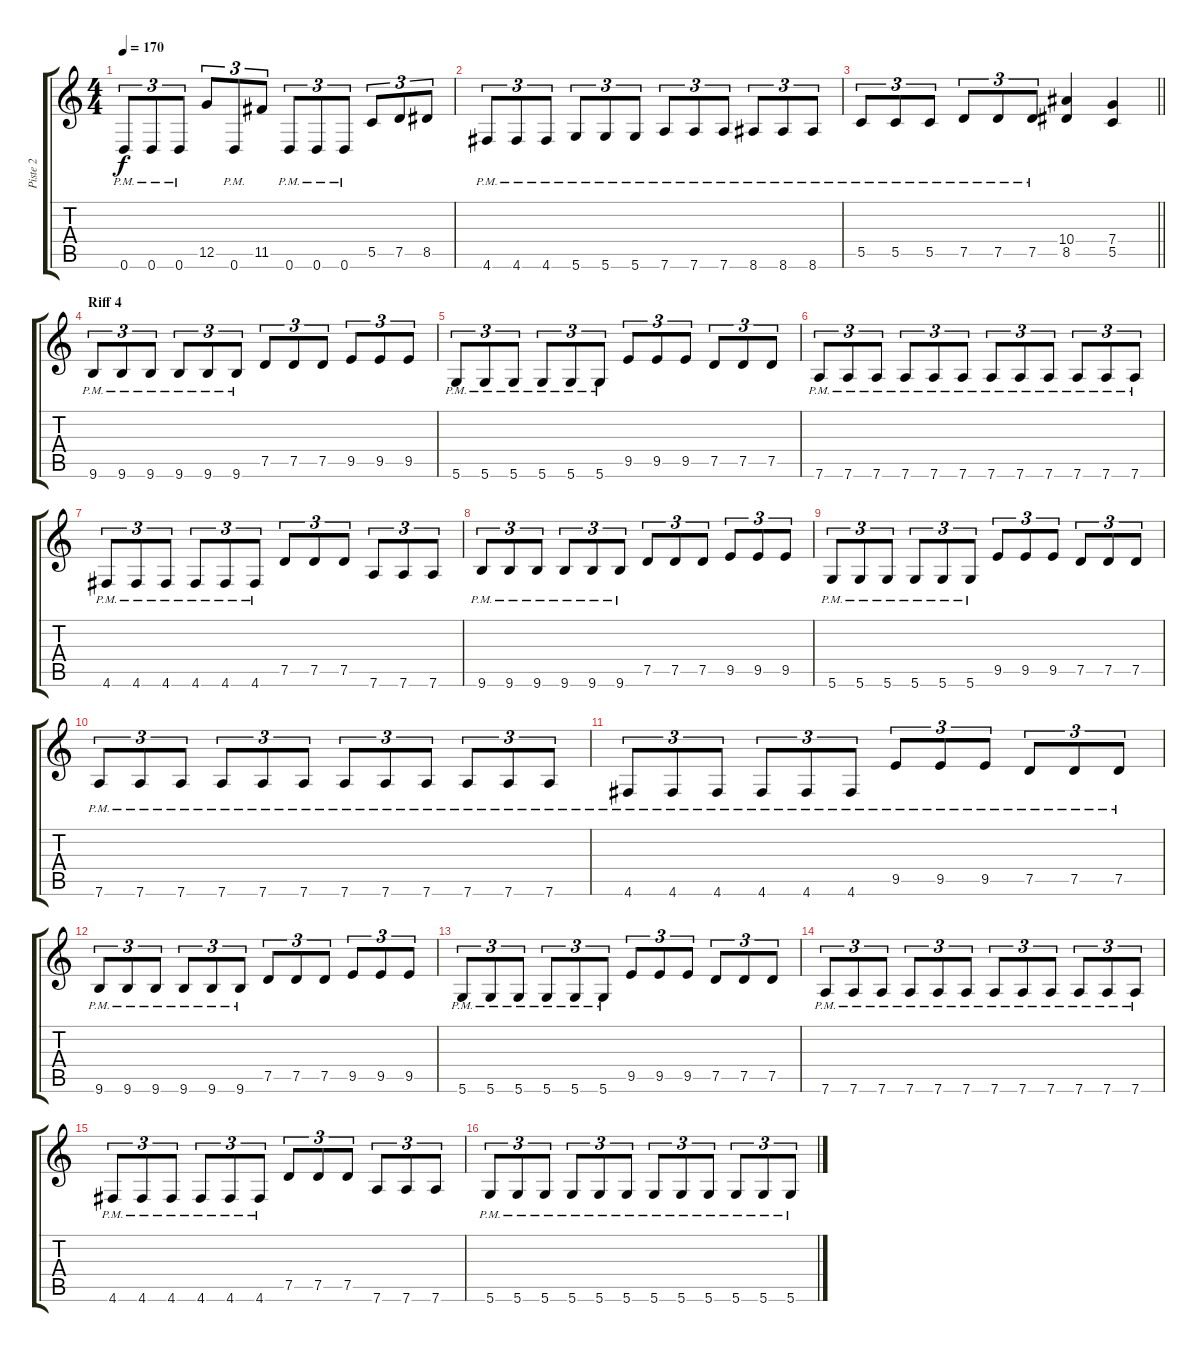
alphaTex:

\track ("Piste 2" "Piste 2") {instrument distortionguitar}
\staff {score tabs}
\tuning (D4 A3 F3 C3 G2 D2) {hide}
\ts (4 4)
\tempo 170
\clef g2
\ks c
0.6{pm}.8{tu (3 2) dy f} 0.6{pm}.8{tu (3 2)} 0.6{pm}.8{tu (3 2)} 12.5.8{tu (3 2)} 0.6{pm}.8{tu (3 2)} 11.5.8{tu (3 2)} 0.6{pm}.8{tu (3 2)} 0.6{pm}.8{tu (3 2)} 0.6{pm}.8{tu (3 2)} 5.5.8{tu (3 2)} 7.5.8{tu (3 2)} 8.5.8{tu (3 2)} |
4.6{pm}.8{tu (3 2)} 4.6{pm}.8{tu (3 2)} 4.6{pm}.8{tu (3 2)} 5.6{pm}.8{tu (3 2)} 5.6{pm}.8{tu (3 2)} 5.6{pm}.8{tu (3 2)} 7.6{pm}.8{tu (3 2)} 7.6{pm}.8{tu (3 2)} 7.6{pm}.8{tu (3 2)} 8.6{pm}.8{tu (3 2)} 8.6{pm}.8{tu (3 2)} 8.6{pm}.8{tu (3 2)} |
\barLineRight lightlight
5.5{pm}.8{tu (3 2)} 5.5{pm}.8{tu (3 2)} 5.5{pm}.8{tu (3 2)} 7.5{pm}.8{tu (3 2)} 7.5{pm}.8{tu (3 2)} 7.5{pm}.8{tu (3 2)} (10.4 8.5).4 (7.4 5.5).4 |
\section ("" "Riff 4")
9.6{pm}.8{tu (3 2)} 9.6{pm}.8{tu (3 2)} 9.6{pm}.8{tu (3 2)} 9.6{pm}.8{tu (3 2)} 9.6{pm}.8{tu (3 2)} 9.6{pm}.8{tu (3 2)} 7.5.8{tu (3 2)} 7.5.8{tu (3 2)} 7.5.8{tu (3 2)} 9.5.8{tu (3 2)} 9.5.8{tu (3 2)} 9.5.8{tu (3 2)} |
5.6{pm}.8{tu (3 2)} 5.6{pm}.8{tu (3 2)} 5.6{pm}.8{tu (3 2)} 5.6{pm}.8{tu (3 2)} 5.6{pm}.8{tu (3 2)} 5.6{pm}.8{tu (3 2)} 9.5.8{tu (3 2)} 9.5.8{tu (3 2)} 9.5.8{tu (3 2)} 7.5.8{tu (3 2)} 7.5.8{tu (3 2)} 7.5.8{tu (3 2)} |
7.6{pm}.8{tu (3 2)} 7.6{pm}.8{tu (3 2)} 7.6{pm}.8{tu (3 2)} 7.6{pm}.8{tu (3 2)} 7.6{pm}.8{tu (3 2)} 7.6{pm}.8{tu (3 2)} 7.6{pm}.8{tu (3 2)} 7.6{pm}.8{tu (3 2)} 7.6{pm}.8{tu (3 2)} 7.6{pm}.8{tu (3 2)} 7.6{pm}.8{tu (3 2)} 7.6{pm}.8{tu (3 2)} |
4.6{pm}.8{tu (3 2)} 4.6{pm}.8{tu (3 2)} 4.6{pm}.8{tu (3 2)} 4.6{pm}.8{tu (3 2)} 4.6{pm}.8{tu (3 2)} 4.6{pm}.8{tu (3 2)} 7.5.8{tu (3 2)} 7.5.8{tu (3 2)} 7.5.8{tu (3 2)} 7.6.8{tu (3 2)} 7.6.8{tu (3 2)} 7.6.8{tu (3 2)} |
9.6{pm}.8{tu (3 2)} 9.6{pm}.8{tu (3 2)} 9.6{pm}.8{tu (3 2)} 9.6{pm}.8{tu (3 2)} 9.6{pm}.8{tu (3 2)} 9.6{pm}.8{tu (3 2)} 7.5.8{tu (3 2)} 7.5.8{tu (3 2)} 7.5.8{tu (3 2)} 9.5.8{tu (3 2)} 9.5.8{tu (3 2)} 9.5.8{tu (3 2)} |
5.6{pm}.8{tu (3 2)} 5.6{pm}.8{tu (3 2)} 5.6{pm}.8{tu (3 2)} 5.6{pm}.8{tu (3 2)} 5.6{pm}.8{tu (3 2)} 5.6{pm}.8{tu (3 2)} 9.5.8{tu (3 2)} 9.5.8{tu (3 2)} 9.5.8{tu (3 2)} 7.5.8{tu (3 2)} 7.5.8{tu (3 2)} 7.5.8{tu (3 2)} |
7.6{pm}.8{tu (3 2)} 7.6{pm}.8{tu (3 2)} 7.6{pm}.8{tu (3 2)} 7.6{pm}.8{tu (3 2)} 7.6{pm}.8{tu (3 2)} 7.6{pm}.8{tu (3 2)} 7.6{pm}.8{tu (3 2)} 7.6{pm}.8{tu (3 2)} 7.6{pm}.8{tu (3 2)} 7.6{pm}.8{tu (3 2)} 7.6{pm}.8{tu (3 2)} 7.6{pm}.8{tu (3 2)} |
4.6{pm}.8{tu (3 2)} 4.6{pm}.8{tu (3 2)} 4.6{pm}.8{tu (3 2)} 4.6{pm}.8{tu (3 2)} 4.6{pm}.8{tu (3 2)} 4.6{pm}.8{tu (3 2)} 9.5{pm}.8{tu (3 2)} 9.5{pm}.8{tu (3 2)} 9.5{pm}.8{tu (3 2)} 7.5{pm}.8{tu (3 2)} 7.5{pm}.8{tu (3 2)} 7.5{pm}.8{tu (3 2)} |
9.6{pm}.8{tu (3 2)} 9.6{pm}.8{tu (3 2)} 9.6{pm}.8{tu (3 2)} 9.6{pm}.8{tu (3 2)} 9.6{pm}.8{tu (3 2)} 9.6{pm}.8{tu (3 2)} 7.5.8{tu (3 2)} 7.5.8{tu (3 2)} 7.5.8{tu (3 2)} 9.5.8{tu (3 2)} 9.5.8{tu (3 2)} 9.5.8{tu (3 2)} |
5.6{pm}.8{tu (3 2)} 5.6{pm}.8{tu (3 2)} 5.6{pm}.8{tu (3 2)} 5.6{pm}.8{tu (3 2)} 5.6{pm}.8{tu (3 2)} 5.6{pm}.8{tu (3 2)} 9.5.8{tu (3 2)} 9.5.8{tu (3 2)} 9.5.8{tu (3 2)} 7.5.8{tu (3 2)} 7.5.8{tu (3 2)} 7.5.8{tu (3 2)} |
7.6{pm}.8{tu (3 2)} 7.6{pm}.8{tu (3 2)} 7.6{pm}.8{tu (3 2)} 7.6{pm}.8{tu (3 2)} 7.6{pm}.8{tu (3 2)} 7.6{pm}.8{tu (3 2)} 7.6{pm}.8{tu (3 2)} 7.6{pm}.8{tu (3 2)} 7.6{pm}.8{tu (3 2)} 7.6{pm}.8{tu (3 2)} 7.6{pm}.8{tu (3 2)} 7.6{pm}.8{tu (3 2)} |
4.6{pm}.8{tu (3 2)} 4.6{pm}.8{tu (3 2)} 4.6{pm}.8{tu (3 2)} 4.6{pm}.8{tu (3 2)} 4.6{pm}.8{tu (3 2)} 4.6{pm}.8{tu (3 2)} 7.5.8{tu (3 2)} 7.5.8{tu (3 2)} 7.5.8{tu (3 2)} 7.6.8{tu (3 2)} 7.6.8{tu (3 2)} 7.6.8{tu (3 2)} |
5.6{pm}.8{tu (3 2)} 5.6{pm}.8{tu (3 2)} 5.6{pm}.8{tu (3 2)} 5.6{pm}.8{tu (3 2)} 5.6{pm}.8{tu (3 2)} 5.6{pm}.8{tu (3 2)} 5.6{pm}.8{tu (3 2)} 5.6{pm}.8{tu (3 2)} 5.6{pm}.8{tu (3 2)} 5.6{pm}.8{tu (3 2)} 5.6{pm}.8{tu (3 2)} 5.6{pm}.8{tu (3 2)}
